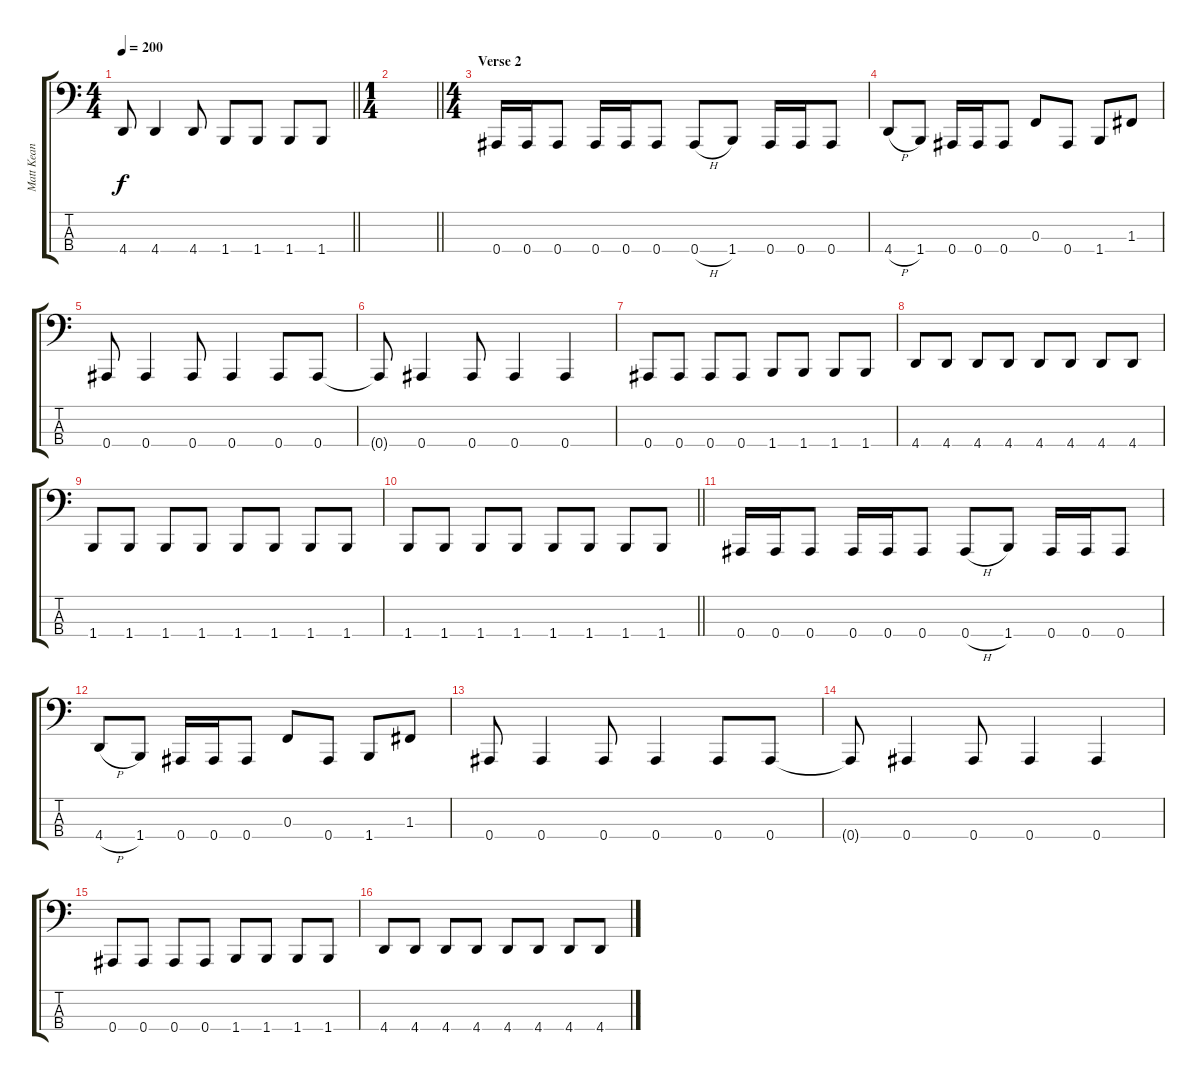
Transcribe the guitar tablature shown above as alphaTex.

\track ("Matt Kean" "Matt Kean") {instrument electricbasspick}
\staff {score tabs}
\tuning (Eb2 Bb1 F1 Bb0) {hide}
\ts (4 4)
\tempo 200
\clef f4
\barLineRight lightlight
\ks c
4.4.8{dy f} 4.4.4 4.4.8 1.4.8 1.4.8 1.4.8 1.4.8 |
\ts (1 4)
\barLineRight lightlight
|
\ts (4 4)
\section ("" "Verse 2")
0.4.16 0.4.16 0.4.8 0.4.16 0.4.16 0.4.8 0.4{h}.8 1.4.8 0.4.16 0.4.16 0.4.8 |
4.4{h}.8 1.4.8 0.4.16 0.4.16 0.4.8 0.3.8 0.4.8 1.4.8 1.3.8 |
0.4.8 0.4.4 0.4.8 0.4.4 0.4.8 0.4.8 |
0.4{t}.8 0.4.4 0.4.8 0.4.4 0.4.4 |
0.4.8 0.4.8 0.4.8 0.4.8 1.4.8 1.4.8 1.4.8 1.4.8 |
4.4.8 4.4.8 4.4.8 4.4.8 4.4.8 4.4.8 4.4.8 4.4.8 |
1.4.8 1.4.8 1.4.8 1.4.8 1.4.8 1.4.8 1.4.8 1.4.8 |
\barLineRight lightlight
1.4.8 1.4.8 1.4.8 1.4.8 1.4.8 1.4.8 1.4.8 1.4.8 |
0.4.16 0.4.16 0.4.8 0.4.16 0.4.16 0.4.8 0.4{h}.8 1.4.8 0.4.16 0.4.16 0.4.8 |
4.4{h}.8 1.4.8 0.4.16 0.4.16 0.4.8 0.3.8 0.4.8 1.4.8 1.3.8 |
0.4.8 0.4.4 0.4.8 0.4.4 0.4.8 0.4.8 |
0.4{t}.8 0.4.4 0.4.8 0.4.4 0.4.4 |
0.4.8 0.4.8 0.4.8 0.4.8 1.4.8 1.4.8 1.4.8 1.4.8 |
4.4.8 4.4.8 4.4.8 4.4.8 4.4.8 4.4.8 4.4.8 4.4.8
